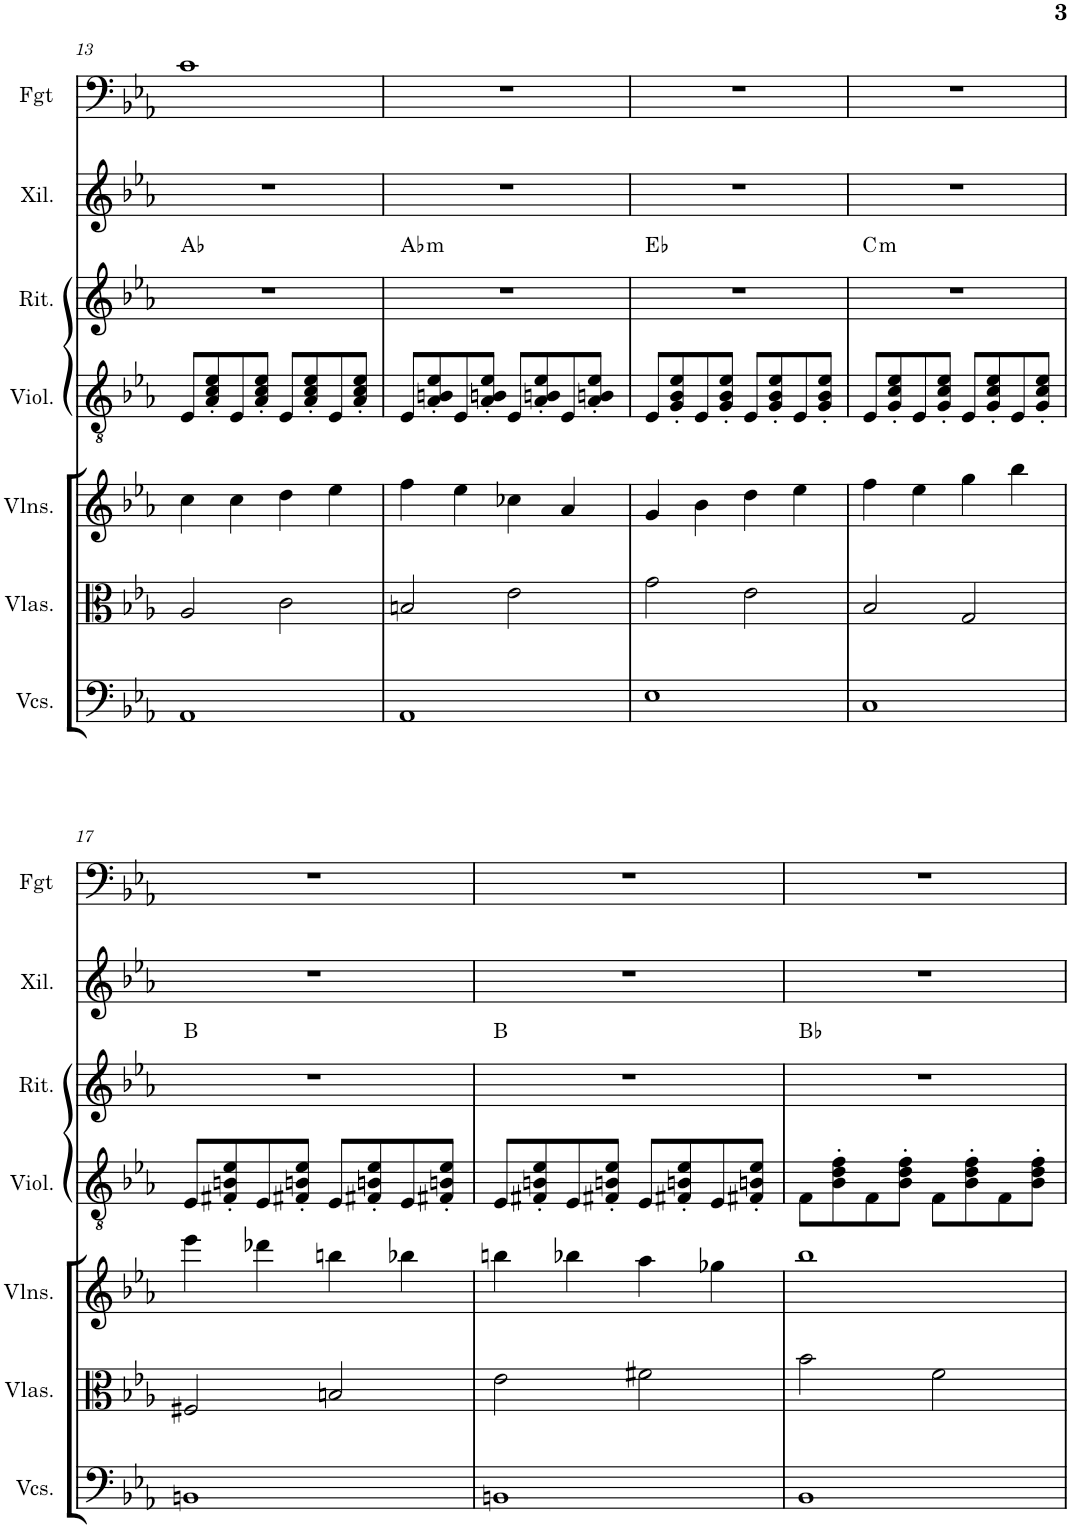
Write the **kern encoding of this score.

**kern	**kern	**kern	**kern	**kern	**harte	**kern	**kern
*part7	*part6	*part5	*part4	*part3	*part3	*part2	*part1
*staff7	*staff6	*staff5	*staff4	*staff3	*	*staff2	*staff1
*I"Violoncelos	*I"Violas	*I"Violinos	*I"Violão	*I"Ritmo	*	*I"Xilofone	*I"Fagote
*I'Vcs.	*I'Vlas.	*I'Vlns.	*I'Viol.	*I'Rit.	*	*I'Xil.	*I'Fgt
!!LO:PB:g=z
*clefF4	*clefC3	*clefG2	*clefGv2	*clefG2	*	*clefG2	*clefF4
*	*	*	*	*	*	*Trd-7c-12	*
*k[b-e-a-]	*k[b-e-a-]	*k[b-e-a-]	*k[b-e-a-]	*k[b-e-a-]	*	*k[b-e-a-]	*k[b-e-a-]
*M4/4	*M4/4	*M4/4	*M4/4	*M4/4	*	*M4/4	*M4/4
=13	=13	=13	=13	=13	=13	=13	=13
1AA-	2A-/	4cc\	8E-/L	1r	Ab:maj	1r	1c
.	.	.	8A-/' 8c/' 8e-/'	.	.	.	.
.	.	4cc\	8E-/	.	.	.	.
.	.	.	8A-/' 8c/' 8e-/'J	.	.	.	.
.	2c\	4dd\	8E-/L	.	.	.	.
.	.	.	8A-/' 8c/' 8e-/'	.	.	.	.
.	.	4ee-\	8E-/	.	.	.	.
.	.	.	8A-/' 8c/' 8e-/'J	.	.	.	.
=14	=14	=14	=14	=14	=14	=14	=14
!	!	!	!	!	!LO:H:kt=m	!	!
1AA-	2Bn/	4ff\	8E-/L	1r	Ab:min	1r	1r
.	.	.	8A-/' 8Bn/' 8e-/'	.	.	.	.
.	.	4ee-\	8E-/	.	.	.	.
.	.	.	8A-/' 8Bn/' 8e-/'J	.	.	.	.
.	2e-\	4cc-X\	8E-/L	.	.	.	.
.	.	.	8A-/' 8Bn/' 8e-/'	.	.	.	.
.	.	4a-/	8E-/	.	.	.	.
.	.	.	8A-/' 8Bn/' 8e-/'J	.	.	.	.
=15	=15	=15	=15	=15	=15	=15	=15
1E-	2g\	4g/	8E-/L	1r	Eb:maj	1r	1r
.	.	.	8G/' 8B-/' 8e-/'	.	.	.	.
.	.	4b-\	8E-/	.	.	.	.
.	.	.	8G/' 8B-/' 8e-/'J	.	.	.	.
.	2e-\	4dd\	8E-/L	.	.	.	.
.	.	.	8G/' 8B-/' 8e-/'	.	.	.	.
.	.	4ee-\	8E-/	.	.	.	.
.	.	.	8G/' 8B-/' 8e-/'J	.	.	.	.
=16	=16	=16	=16	=16	=16	=16	=16
!	!	!	!	!	!LO:H:kt=m	!	!
1C	2B-/	4ff\	8E-/L	1r	C:min	1r	1r
.	.	.	8G/' 8c/' 8e-/'	.	.	.	.
.	.	4ee-\	8E-/	.	.	.	.
.	.	.	8G/' 8c/' 8e-/'J	.	.	.	.
.	2G/	4gg\	8E-/L	.	.	.	.
.	.	.	8G/' 8c/' 8e-/'	.	.	.	.
.	.	4bb-\	8E-/	.	.	.	.
.	.	.	8G/' 8c/' 8e-/'J	.	.	.	.
!!LO:LB:g=z
=17	=17	=17	=17	=17	=17	=17	=17
1BBn	2F#X/	4eee-\	8E-/L	1r	B:maj	1r	1r
.	.	.	8F#X/' 8Bn/' 8e-/'	.	.	.	.
.	.	4ddd-X\	8E-/	.	.	.	.
.	.	.	8F#X/' 8Bn/' 8e-/'J	.	.	.	.
.	2Bn/	4bbn\	8E-/L	.	.	.	.
.	.	.	8F#X/' 8Bn/' 8e-/'	.	.	.	.
.	.	4bb-X\	8E-/	.	.	.	.
.	.	.	8F#X/' 8Bn/' 8e-/'J	.	.	.	.
=18	=18	=18	=18	=18	=18	=18	=18
1BBn	2e-\	4bbn\	8E-/L	1r	B:maj	1r	1r
.	.	.	8F#X/' 8Bn/' 8e-/'	.	.	.	.
.	.	4bb-X\	8E-/	.	.	.	.
.	.	.	8F#X/' 8Bn/' 8e-/'J	.	.	.	.
.	2f#X\	4aa-\	8E-/L	.	.	.	.
.	.	.	8F#X/' 8Bn/' 8e-/'	.	.	.	.
.	.	4gg-X\	8E-/	.	.	.	.
.	.	.	8F#X/' 8Bn/' 8e-/'J	.	.	.	.
=19	=19	=19	=19	=19	=19	=19	=19
1BB-	2b-\	1bb-	8F\L	1r	Bb:maj	1r	1r
.	.	.	8B-\' 8d\' 8f\'	.	.	.	.
.	.	.	8F\	.	.	.	.
.	.	.	8B-\' 8d\' 8f\'J	.	.	.	.
.	2f\	.	8F\L	.	.	.	.
.	.	.	8B-\' 8d\' 8f\'	.	.	.	.
.	.	.	8F\	.	.	.	.
.	.	.	8B-\' 8d\' 8f\'J	.	.	.	.
=	=	=	=	=	=	=	=
*-	*-	*-	*-	*-	*-	*-	*-
